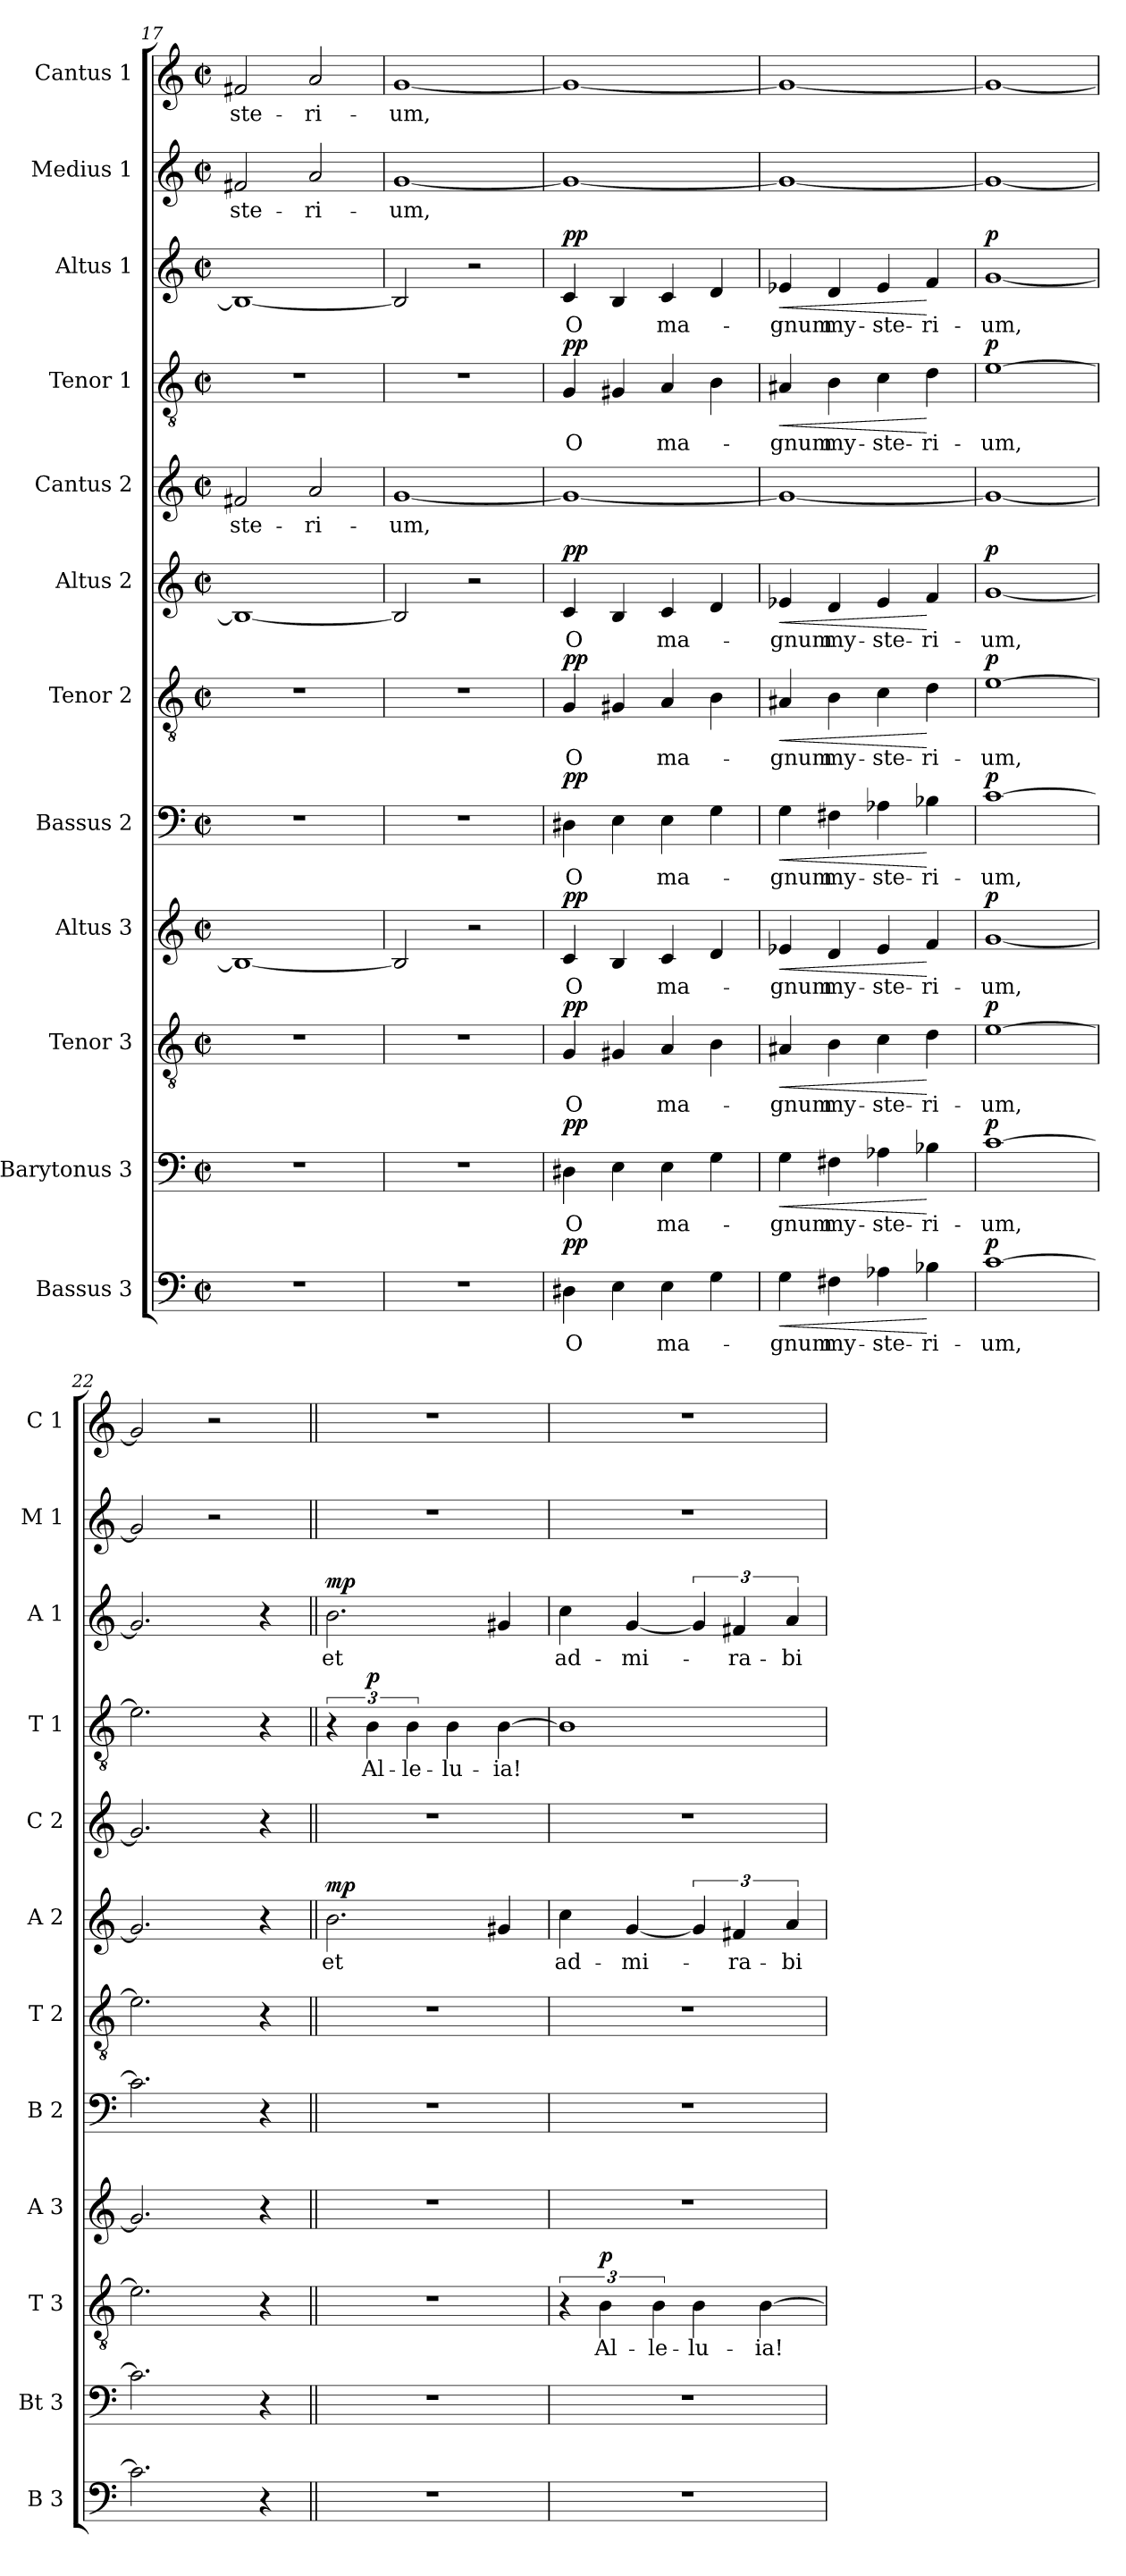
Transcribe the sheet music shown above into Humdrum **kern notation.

**kern	**text	**dynam	**kern	**text	**dynam	**kern	**text	**dynam	**kern	**text	**dynam	**kern	**text	**dynam	**kern	**text	**dynam	**kern	**text	**dynam	**kern	**text	**kern	**text	**dynam	**kern	**text	**dynam	**kern	**text	**kern	**text
*part12	*part12	*part12	*part11	*part11	*part11	*part10	*part10	*part10	*part9	*part9	*part9	*part8	*part8	*part8	*part7	*part7	*part7	*part6	*part6	*part6	*part5	*part5	*part4	*part4	*part4	*part3	*part3	*part3	*part2	*part2	*part1	*part1
*staff12	*staff12	*staff12	*staff11	*staff11	*staff11	*staff10	*staff10	*staff10	*staff9	*staff9	*staff9	*staff8	*staff8	*staff8	*staff7	*staff7	*staff7	*staff6	*staff6	*staff6	*staff5	*staff5	*staff4	*staff4	*staff4	*staff3	*staff3	*staff3	*staff2	*staff2	*staff1	*staff1
*I"Bassus 3	*	*	*I"Barytonus 3	*	*	*I"Tenor 3	*	*	*I"Altus 3	*	*	*I"Bassus 2	*	*	*I"Tenor 2	*	*	*I"Altus 2	*	*	*I"Cantus 2	*	*I"Tenor 1	*	*	*I"Altus 1	*	*	*I"Medius 1	*	*I"Cantus 1	*
*I'B 3	*	*	*I'Bt 3	*	*	*I'T 3	*	*	*I'A 3	*	*	*I'B 2	*	*	*I'T 2	*	*	*I'A 2	*	*	*I'C 2	*	*I'T 1	*	*	*I'A 1	*	*	*I'M 1	*	*I'C 1	*
*clefF4	*	*	*clefF4	*	*	*clefGv2	*	*	*clefG2	*	*	*clefF4	*	*	*clefGv2	*	*	*clefG2	*	*	*clefG2	*	*clefGv2	*	*	*clefG2	*	*	*clefG2	*	*clefG2	*
*k[]	*	*	*k[]	*	*	*k[]	*	*	*k[]	*	*	*k[]	*	*	*k[]	*	*	*k[]	*	*	*k[]	*	*k[]	*	*	*k[]	*	*	*k[]	*	*k[]	*
*C:	*	*	*C:	*	*	*C:	*	*	*C:	*	*	*C:	*	*	*C:	*	*	*C:	*	*	*C:	*	*C:	*	*	*C:	*	*	*C:	*	*C:	*
*M2/2	*	*	*M2/2	*	*	*M2/2	*	*	*M2/2	*	*	*M2/2	*	*	*M2/2	*	*	*M2/2	*	*	*M2/2	*	*M2/2	*	*	*M2/2	*	*	*M2/2	*	*M2/2	*
*met(c|)	*	*	*met(c|)	*	*	*met(c|)	*	*	*met(c|)	*	*	*met(c|)	*	*	*met(c|)	*	*	*met(c|)	*	*	*met(c|)	*	*met(c|)	*	*	*met(c|)	*	*	*met(c|)	*	*met(c|)	*
=17	=17	=17	=17	=17	=17	=17	=17	=17	=17	=17	=17	=17	=17	=17	=17	=17	=17	=17	=17	=17	=17	=17	=17	=17	=17	=17	=17	=17	=17	=17	=17	=17
!	!	!	!	!	!	!	!	!	!	!	!	!	!	!	!	!	!	!	!	!	!	!LO:LY:b	!	!	!	!	!	!	!	!LO:LY:b	!	!LO:LY:b
1r	.	.	1r	.	.	1r	.	.	1B#_	.	.	1r	.	.	1r	.	.	1B#_	.	.	2f#X/	-ste-	1r	.	.	1B#_	.	.	2f#X/	-ste-	2f#X/	-ste-
!	!	!	!	!	!	!	!	!	!	!	!	!	!	!	!	!	!	!	!	!	!	!LO:LY:b	!	!	!	!	!	!	!	!LO:LY:b	!	!LO:LY:b
.	.	.	.	.	.	.	.	.	.	.	.	.	.	.	.	.	.	.	.	.	2a/	-ri-	.	.	.	.	.	.	2a/	-ri-	2a/	-ri-
=18	=18	=18	=18	=18	=18	=18	=18	=18	=18	=18	=18	=18	=18	=18	=18	=18	=18	=18	=18	=18	=18	=18	=18	=18	=18	=18	=18	=18	=18	=18	=18	=18
!	!	!	!	!	!	!	!	!	!	!	!	!	!	!	!	!	!	!	!	!	!	!LO:LY:b	!	!	!	!	!	!	!	!LO:LY:b	!	!LO:LY:b
1r	.	.	1r	.	.	1r	.	.	2B#/]	.	.	1r	.	.	1r	.	.	2B#/]	.	.	[1g	-um,	1r	.	.	2B#/]	.	.	[1g	-um,	[1g	-um,
.	.	.	.	.	.	.	.	.	2r	.	.	.	.	.	.	.	.	2r	.	.	.	.	.	.	.	2r	.	.	.	.	.	.
=19	=19	=19	=19	=19	=19	=19	=19	=19	=19	=19	=19	=19	=19	=19	=19	=19	=19	=19	=19	=19	=19	=19	=19	=19	=19	=19	=19	=19	=19	=19	=19	=19
!	!LO:LY:b	!LO:DY:a	!	!LO:LY:b	!LO:DY:a	!	!LO:LY:b	!LO:DY:a	!	!LO:LY:b	!LO:DY:a	!	!LO:LY:b	!LO:DY:a	!	!LO:LY:b	!LO:DY:a	!	!LO:LY:b	!LO:DY:a	!	!	!	!LO:LY:b	!LO:DY:a	!	!LO:LY:b	!LO:DY:a	!	!	!	!
4D#X\	O	pp	4D#X\	O	pp	4G/	O	pp	4c/	O	pp	4D#X\	O	pp	4G/	O	pp	4c/	O	pp	1g_	.	4G/	O	pp	4c/	O	pp	1g_	.	1g_	.
4E\	.	.	4E\	.	.	4G#X/	.	.	4B/	.	.	4E\	.	.	4G#X/	.	.	4B/	.	.	.	.	4G#X/	.	.	4B/	.	.	.	.	.	.
!	!LO:LY:b	!	!	!LO:LY:b	!	!	!LO:LY:b	!	!	!LO:LY:b	!	!	!LO:LY:b	!	!	!LO:LY:b	!	!	!LO:LY:b	!	!	!	!	!LO:LY:b	!	!	!LO:LY:b	!	!	!	!	!
4E\	ma-	.	4E\	ma-	.	4A/	ma-	.	4c/	ma-	.	4E\	ma-	.	4A/	ma-	.	4c/	ma-	.	.	.	4A/	ma-	.	4c/	ma-	.	.	.	.	.
4G\	.	.	4G\	.	.	4B\	.	.	4d/	.	.	4G\	.	.	4B\	.	.	4d/	.	.	.	.	4B\	.	.	4d/	.	.	.	.	.	.
!!LO:PB:g=z
=20	=20	=20	=20	=20	=20	=20	=20	=20	=20	=20	=20	=20	=20	=20	=20	=20	=20	=20	=20	=20	=20	=20	=20	=20	=20	=20	=20	=20	=20	=20	=20	=20
!	!LO:LY:b	!LO:HP:b	!	!LO:LY:b	!LO:HP:b	!	!LO:LY:b	!LO:HP:b	!	!LO:LY:b	!LO:HP:b	!	!LO:LY:b	!LO:HP:b	!	!LO:LY:b	!LO:HP:b	!	!LO:LY:b	!LO:HP:b	!	!	!	!LO:LY:b	!LO:HP:b	!	!LO:LY:b	!LO:HP:b	!	!	!	!
4G\	-gnum	<	4G\	-gnum	<	4A#X/	-gnum	<	4e-X/	-gnum	<	4G\	-gnum	<	4A#X/	-gnum	<	4e-X/	-gnum	<	1g_	.	4A#X/	-gnum	<	4e-X/	-gnum	<	1g_	.	1g_	.
!	!LO:LY:b	!	!	!LO:LY:b	!	!	!LO:LY:b	!	!	!LO:LY:b	!	!	!LO:LY:b	!	!	!LO:LY:b	!	!	!LO:LY:b	!	!	!	!	!LO:LY:b	!	!	!LO:LY:b	!	!	!	!	!
4F#X\	my-	.	4F#X\	my-	.	4B\	my-	.	4d/	my-	.	4F#X\	my-	.	4B\	my-	.	4d/	my-	.	.	.	4B\	my-	.	4d/	my-	.	.	.	.	.
!	!LO:LY:b	!	!	!LO:LY:b	!	!	!LO:LY:b	!	!	!LO:LY:b	!	!	!LO:LY:b	!	!	!LO:LY:b	!	!	!LO:LY:b	!	!	!	!	!LO:LY:b	!	!	!LO:LY:b	!	!	!	!	!
4A-X\	-ste-	.	4A-X\	-ste-	.	4c\	-ste-	.	4e-/	-ste-	.	4A-X\	-ste-	.	4c\	-ste-	.	4e-/	-ste-	.	.	.	4c\	-ste-	.	4e-/	-ste-	.	.	.	.	.
!	!LO:LY:b	!	!	!LO:LY:b	!	!	!LO:LY:b	!	!	!LO:LY:b	!	!	!LO:LY:b	!	!	!LO:LY:b	!	!	!LO:LY:b	!	!	!	!	!LO:LY:b	!	!	!LO:LY:b	!	!	!	!	!
4B-X\	-ri-	[	4B-X\	-ri-	[	4d\	-ri-	[	4f/	-ri-	[	4B-X\	-ri-	[	4d\	-ri-	[	4f/	-ri-	[	.	.	4d\	-ri-	[	4f/	-ri-	[	.	.	.	.
=21	=21	=21	=21	=21	=21	=21	=21	=21	=21	=21	=21	=21	=21	=21	=21	=21	=21	=21	=21	=21	=21	=21	=21	=21	=21	=21	=21	=21	=21	=21	=21	=21
!	!LO:LY:b	!LO:DY:a	!	!LO:LY:b	!LO:DY:a	!	!LO:LY:b	!LO:DY:a	!	!LO:LY:b	!LO:DY:a	!	!LO:LY:b	!LO:DY:a	!	!LO:LY:b	!LO:DY:a	!	!LO:LY:b	!LO:DY:a	!	!	!	!LO:LY:b	!LO:DY:a	!	!LO:LY:b	!LO:DY:a	!	!	!	!
[1c	-um,	p	[1c	-um,	p	[1e	-um,	p	[1g	-um,	p	[1c	-um,	p	[1e	-um,	p	[1g	-um,	p	1g_	.	[1e	-um,	p	[1g	-um,	p	1g_	.	1g_	.
=22	=22	=22	=22	=22	=22	=22	=22	=22	=22	=22	=22	=22	=22	=22	=22	=22	=22	=22	=22	=22	=22	=22	=22	=22	=22	=22	=22	=22	=22	=22	=22	=22
2.c\]	.	.	2.c\]	.	.	2.e\]	.	.	2.g/]	.	.	2.c\]	.	.	2.e\]	.	.	2.g/]	.	.	2.g/]	.	2.e\]	.	.	2.g/]	.	.	2g/]	.	2g/]	.
.	.	.	.	.	.	.	.	.	.	.	.	.	.	.	.	.	.	.	.	.	.	.	.	.	.	.	.	.	2r	.	2r	.
4r	.	.	4r	.	.	4r	.	.	4r	.	.	4r	.	.	4r	.	.	4r	.	.	4r	.	4r	.	.	4r	.	.	.	.	.	.
=23||	=23||	=23||	=23||	=23||	=23||	=23||	=23||	=23||	=23||	=23||	=23||	=23||	=23||	=23||	=23||	=23||	=23||	=23||	=23||	=23||	=23||	=23||	=23||	=23||	=23||	=23||	=23||	=23||	=23||	=23||	=23||	=23||
!!LO:REH:place=s1:a:B:fs=9.6:t=B
!	!	!	!	!	!	!	!	!	!	!	!	!	!	!	!	!	!	!	!LO:LY:b	!LO:DY:a	!	!	!	!	!	!	!LO:LY:b	!LO:DY:a	!	!	!	!
1r	.	.	1r	.	.	1r	.	.	1r	.	.	1r	.	.	1r	.	.	2.b\	et	mp	1r	.	6r	.	.	2.b\	et	mp	1r	.	1r	.
!	!	!	!	!	!	!	!	!	!	!	!	!	!	!	!	!	!	!	!	!	!	!	!	!LO:LY:b	!LO:DY:a	!	!	!	!	!	!	!
.	.	.	.	.	.	.	.	.	.	.	.	.	.	.	.	.	.	.	.	.	.	.	6B\	Al-	p	.	.	.	.	.	.	.
!	!	!	!	!	!	!	!	!	!	!	!	!	!	!	!	!	!	!	!	!	!	!	!	!LO:LY:b	!	!	!	!	!	!	!	!
.	.	.	.	.	.	.	.	.	.	.	.	.	.	.	.	.	.	.	.	.	.	.	6B\	-le-	.	.	.	.	.	.	.	.
!	!	!	!	!	!	!	!	!	!	!	!	!	!	!	!	!	!	!	!	!	!	!	!	!LO:LY:b	!	!	!	!	!	!	!	!
.	.	.	.	.	.	.	.	.	.	.	.	.	.	.	.	.	.	.	.	.	.	.	4B\	-lu-	.	.	.	.	.	.	.	.
!	!	!	!	!	!	!	!	!	!	!	!	!	!	!	!	!	!	!	!	!	!	!	!	!LO:LY:b	!	!	!	!	!	!	!	!
.	.	.	.	.	.	.	.	.	.	.	.	.	.	.	.	.	.	4g#X/	.	.	.	.	[4B\	-ia!	.	4g#X/	.	.	.	.	.	.
=24	=24	=24	=24	=24	=24	=24	=24	=24	=24	=24	=24	=24	=24	=24	=24	=24	=24	=24	=24	=24	=24	=24	=24	=24	=24	=24	=24	=24	=24	=24	=24	=24
!	!	!	!	!	!	!	!	!	!	!	!	!	!	!	!	!	!	!	!LO:LY:b	!	!	!	!	!	!	!	!LO:LY:b	!	!	!	!	!
1r	.	.	1r	.	.	6r	.	.	1r	.	.	1r	.	.	1r	.	.	4cc\	ad-	.	1r	.	1B]	.	.	4cc\	ad-	.	1r	.	1r	.
!	!	!	!	!	!	!	!LO:LY:b	!LO:DY:a	!	!	!	!	!	!	!	!	!	!	!	!	!	!	!	!	!	!	!	!	!	!	!	!
.	.	.	.	.	.	6B\	Al-	p	.	.	.	.	.	.	.	.	.	.	.	.	.	.	.	.	.	.	.	.	.	.	.	.
!	!	!	!	!	!	!	!	!	!	!	!	!	!	!	!	!	!	!	!LO:LY:b	!	!	!	!	!	!	!	!LO:LY:b	!	!	!	!	!
.	.	.	.	.	.	.	.	.	.	.	.	.	.	.	.	.	.	[4g/	-mi-	.	.	.	.	.	.	[4g/	-mi-	.	.	.	.	.
!	!	!	!	!	!	!	!LO:LY:b	!	!	!	!	!	!	!	!	!	!	!	!	!	!	!	!	!	!	!	!	!	!	!	!	!
.	.	.	.	.	.	6B\	-le-	.	.	.	.	.	.	.	.	.	.	.	.	.	.	.	.	.	.	.	.	.	.	.	.	.
!	!	!	!	!	!	!	!LO:LY:b	!	!	!	!	!	!	!	!	!	!	!	!	!	!	!	!	!	!	!	!	!	!	!	!	!
.	.	.	.	.	.	4B\	-lu-	.	.	.	.	.	.	.	.	.	.	6g/]	.	.	.	.	.	.	.	6g/]	.	.	.	.	.	.
!	!	!	!	!	!	!	!	!	!	!	!	!	!	!	!	!	!	!	!LO:LY:b	!	!	!	!	!	!	!	!LO:LY:b	!	!	!	!	!
.	.	.	.	.	.	.	.	.	.	.	.	.	.	.	.	.	.	6f#X/	-ra-	.	.	.	.	.	.	6f#X/	-ra-	.	.	.	.	.
!	!	!	!	!	!	!	!LO:LY:b	!	!	!	!	!	!	!	!	!	!	!	!	!	!	!	!	!	!	!	!	!	!	!	!	!
.	.	.	.	.	.	[4B\	-ia!	.	.	.	.	.	.	.	.	.	.	.	.	.	.	.	.	.	.	.	.	.	.	.	.	.
!	!	!	!	!	!	!	!	!	!	!	!	!	!	!	!	!	!	!	!LO:LY:b	!	!	!	!	!	!	!	!LO:LY:b	!	!	!	!	!
.	.	.	.	.	.	.	.	.	.	.	.	.	.	.	.	.	.	6a/	-bi-	.	.	.	.	.	.	6a/	-bi-	.	.	.	.	.
=	=	=	=	=	=	=	=	=	=	=	=	=	=	=	=	=	=	=	=	=	=	=	=	=	=	=	=	=	=	=	=	=
*-	*-	*-	*-	*-	*-	*-	*-	*-	*-	*-	*-	*-	*-	*-	*-	*-	*-	*-	*-	*-	*-	*-	*-	*-	*-	*-	*-	*-	*-	*-	*-	*-
